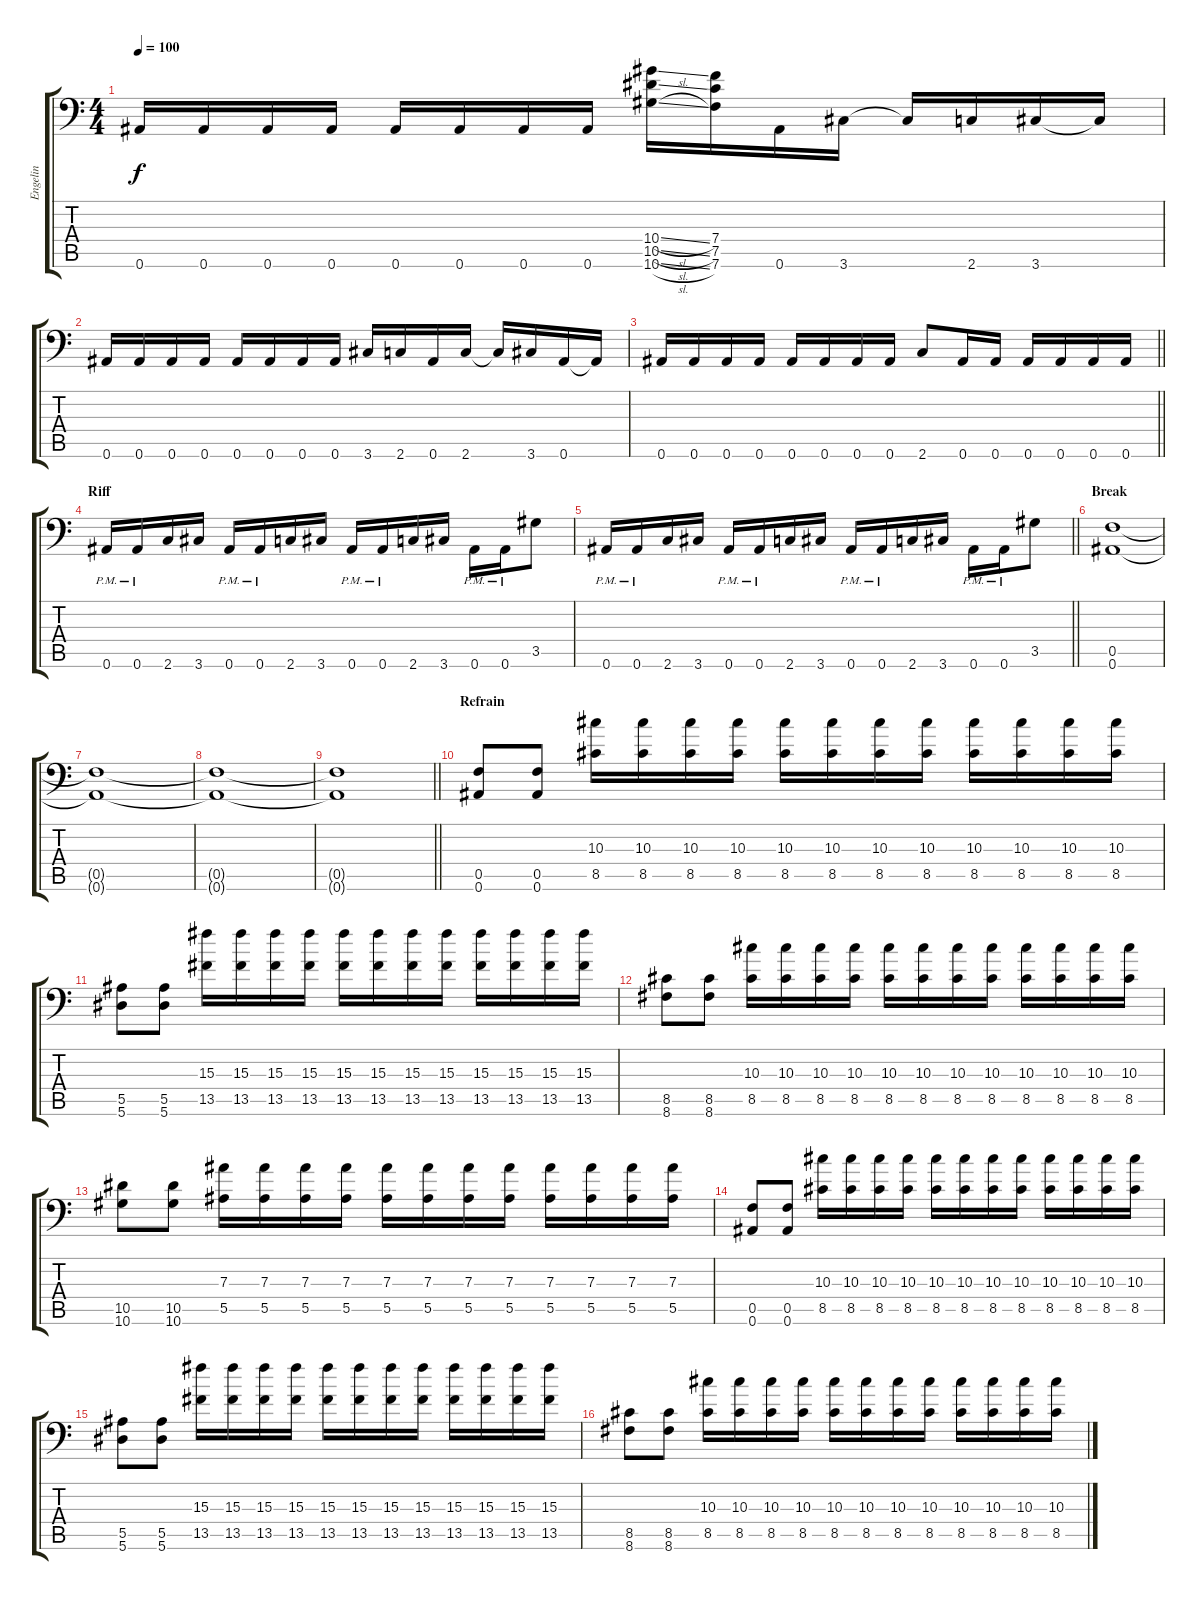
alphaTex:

\track ("Engelin" "Engelin") {instrument overdrivenguitar}
\staff {score tabs}
\tuning (C4 G3 Eb3 Bb2 F2 Bb1) {hide}
\ts (4 4)
\tempo 100
\clef f4
\ks c
0.6.16{dy f} 0.6.16 0.6.16 0.6.16 0.6.16 0.6.16 0.6.16 0.6.16 (10.4{sl} 10.5{sl} 10.6{sl}).16 (7.4 7.5 7.6).16 0.6.16 3.6.16 3.6{t}.16 2.6.16 3.6.16 3.6{t}.16 |
0.6.16 0.6.16 0.6.16 0.6.16 0.6.16 0.6.16 0.6.16 0.6.16 3.6.16 2.6.16 0.6.16 2.6.16 2.6{t}.16 3.6.16 0.6.16 0.6{t}.16 |
\barLineRight lightlight
0.6.16 0.6.16 0.6.16 0.6.16 0.6.16 0.6.16 0.6.16 0.6.16 2.6.8 0.6.16 0.6.16 0.6.16 0.6.16 0.6.16 0.6.16 |
\section ("" "Riff")
0.6{pm}.16 0.6{pm}.16 2.6.16 3.6.16 0.6{pm}.16 0.6{pm}.16 2.6.16 3.6.16 0.6{pm}.16 0.6{pm}.16 2.6.16 3.6.16 0.6{pm}.16 0.6{pm}.16 3.5.8 |
\barLineRight lightlight
0.6{pm}.16 0.6{pm}.16 2.6.16 3.6.16 0.6{pm}.16 0.6{pm}.16 2.6.16 3.6.16 0.6{pm}.16 0.6{pm}.16 2.6.16 3.6.16 0.6{pm}.16 0.6{pm}.16 3.5.8 |
\section ("" "Break")
(0.5 0.6).1 |
(0.5{t} 0.6{t}).1 |
(0.5{t} 0.6{t}).1 |
\barLineRight lightlight
(0.5{t} 0.6{t}).1 |
\section ("" "Refrain")
(0.5 0.6).8{volume 13} (0.5 0.6).8 (10.3 8.5).16 (10.3 8.5).16 (10.3 8.5).16 (10.3 8.5).16 (10.3 8.5).16 (10.3 8.5).16 (10.3 8.5).16 (10.3 8.5).16 (10.3 8.5).16 (10.3 8.5).16 (10.3 8.5).16 (10.3 8.5).16 |
(5.5 5.6).8 (5.5 5.6).8 (15.3 13.5).16 (15.3 13.5).16 (15.3 13.5).16 (15.3 13.5).16 (15.3 13.5).16 (15.3 13.5).16 (15.3 13.5).16 (15.3 13.5).16 (15.3 13.5).16 (15.3 13.5).16 (15.3 13.5).16 (15.3 13.5).16 |
(8.5 8.6).8 (8.5 8.6).8 (10.3 8.5).16 (10.3 8.5).16 (10.3 8.5).16 (10.3 8.5).16 (10.3 8.5).16 (10.3 8.5).16 (10.3 8.5).16 (10.3 8.5).16 (10.3 8.5).16 (10.3 8.5).16 (10.3 8.5).16 (10.3 8.5).16 |
(10.5 10.6).8 (10.5 10.6).8 (7.3 5.5).16 (7.3 5.5).16 (7.3 5.5).16 (7.3 5.5).16 (7.3 5.5).16 (7.3 5.5).16 (7.3 5.5).16 (7.3 5.5).16 (7.3 5.5).16 (7.3 5.5).16 (7.3 5.5).16 (7.3 5.5).16 |
(0.5 0.6).8{volume 13} (0.5 0.6).8 (10.3 8.5).16 (10.3 8.5).16 (10.3 8.5).16 (10.3 8.5).16 (10.3 8.5).16 (10.3 8.5).16 (10.3 8.5).16 (10.3 8.5).16 (10.3 8.5).16 (10.3 8.5).16 (10.3 8.5).16 (10.3 8.5).16 |
(5.5 5.6).8 (5.5 5.6).8 (15.3 13.5).16 (15.3 13.5).16 (15.3 13.5).16 (15.3 13.5).16 (15.3 13.5).16 (15.3 13.5).16 (15.3 13.5).16 (15.3 13.5).16 (15.3 13.5).16 (15.3 13.5).16 (15.3 13.5).16 (15.3 13.5).16 |
(8.5 8.6).8 (8.5 8.6).8 (10.3 8.5).16 (10.3 8.5).16 (10.3 8.5).16 (10.3 8.5).16 (10.3 8.5).16 (10.3 8.5).16 (10.3 8.5).16 (10.3 8.5).16 (10.3 8.5).16 (10.3 8.5).16 (10.3 8.5).16 (10.3 8.5).16
